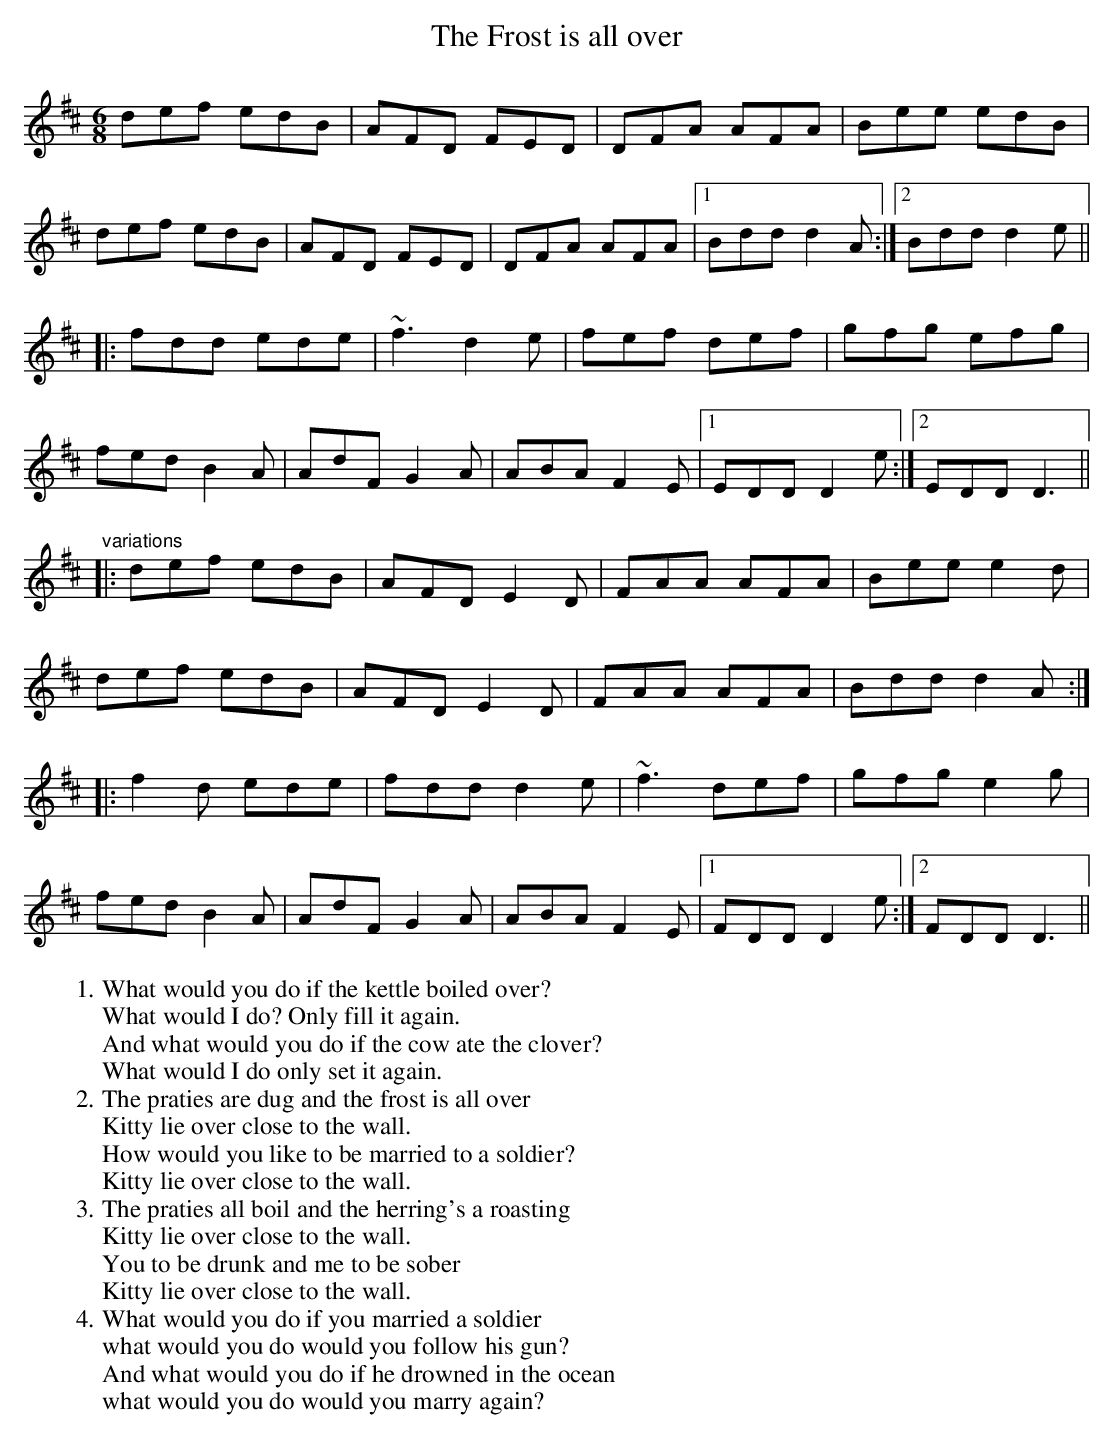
X:1
T:Frost is all over, The
M:6/8
W:1. What would you do if the kettle boiled over?
W:   What would I do? Only fill it again.
W:   And what would you do if the cow ate the clover?
W:   What would I do only set it again.
W:2. The praties are dug and the frost is all over
W:   Kitty lie over close to the wall.
W:   How would you like to be married to a soldier?
W:   Kitty lie over close to the wall.
W:3. The praties all boil and the herring's a roasting
W:   Kitty lie over close to the wall.
W:   You to be drunk and me to be sober
W:   Kitty lie over close to the wall.
W:4. What would you do if you married a soldier
W:   what would you do would you follow his gun?
W:   And what would you do if he drowned in the ocean
W:   what would you do would you marry again?
K:D
def edB|AFD FED|DFA AFA|Bee edB|
def edB|AFD FED|DFA AFA|1 Bdd d2A:|2 Bdd d2e||
|:fdd ede|~f3 d2e|fef def|gfg efg|
fed B2A|AdF G2A|ABA F2E|1 EDD D2e:|2 EDD D3||
"variations"
|:def edB|AFD E2D|FAA AFA|Bee e2d|
def edB|AFD E2D|FAA AFA|Bdd d2A:|
|:f2d ede|fdd d2e|~f3 def|gfg e2g|
fed B2A|AdF G2A|ABA F2E|1 FDD D2e:|2 FDD D3||
